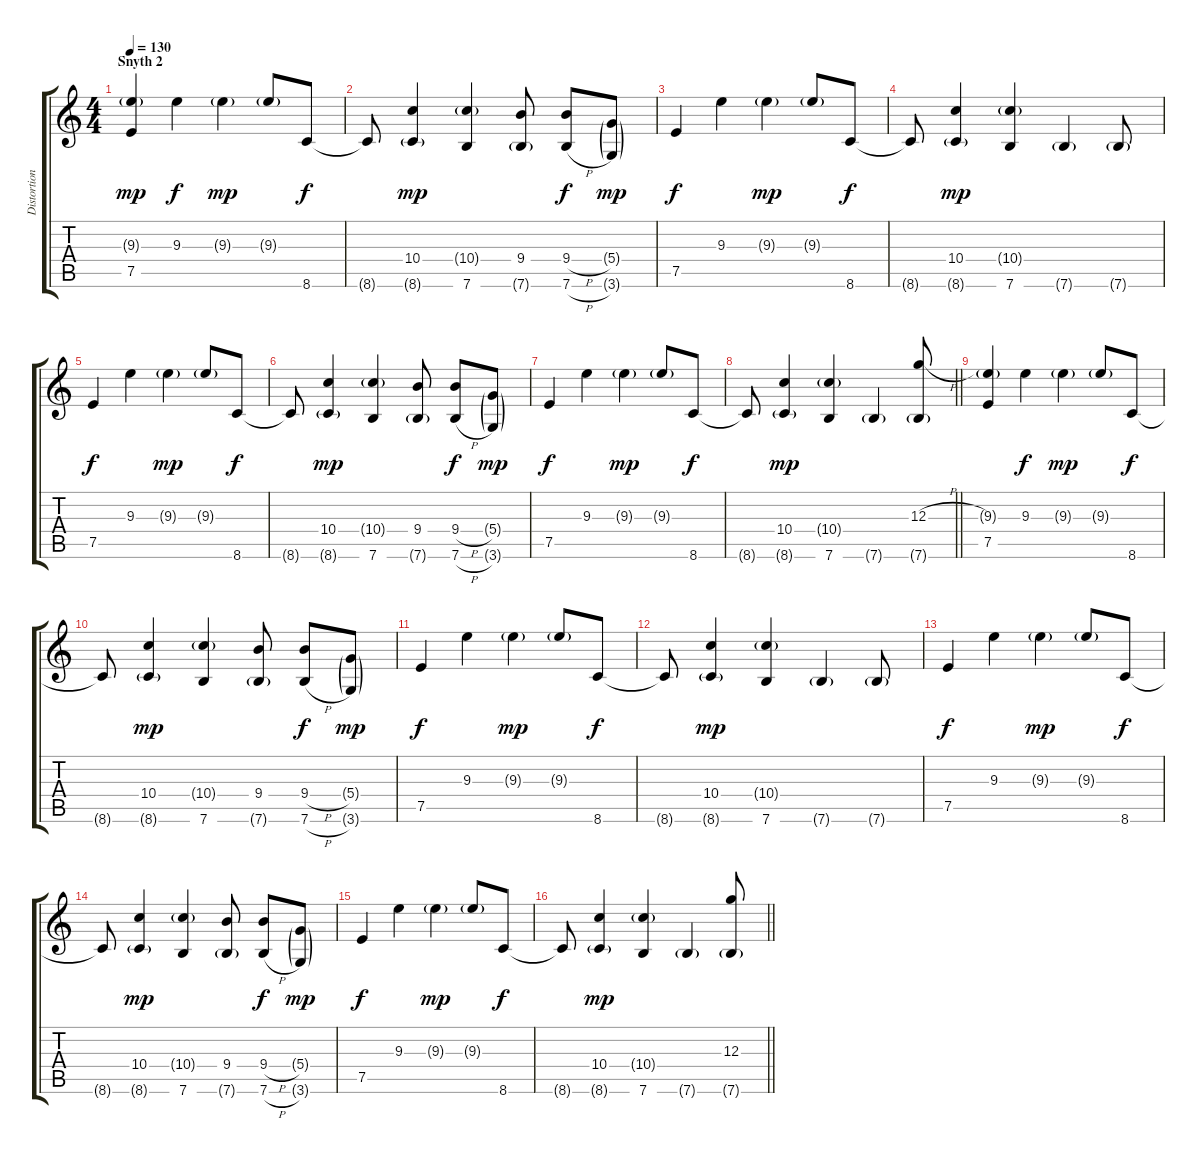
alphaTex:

\track ("Distortion Guitar W/ Echo" "Distortion") {instrument distortionguitar}
\staff {score tabs}
\tuning (E4 B3 G3 D3 A2 E2) {hide}
\ts (4 4)
\section ("" "Snyth 2")
\tempo 130
\clef g2
\ks c
(9.3{g} 7.5).4{dy mp} 9.3.4{dy f} 9.3{g}.4{dy mp} 9.3{g}.8 8.6.8{dy f} |
8.6{t}.8 (10.4 8.6{g}).4{dy mp} (10.4{g} 7.6).4 (9.4 7.6{g}).8 (9.4{h} 7.6{h}).8{dy f} (5.4{g} 3.6{g}).8{dy mp} |
7.5.4{dy f} 9.3.4 9.3{g}.4{dy mp} 9.3{g}.8 8.6.8{dy f} |
8.6{t}.8 (10.4 8.6{g}).4{dy mp} (10.4{g} 7.6).4 7.6{g}.4 7.6{g}.8 |
7.5.4{dy f} 9.3.4 9.3{g}.4{dy mp} 9.3{g}.8 8.6.8{dy f} |
8.6{t}.8 (10.4 8.6{g}).4{dy mp} (10.4{g} 7.6).4 (9.4 7.6{g}).8 (9.4{h} 7.6{h}).8{dy f} (5.4{g} 3.6{g}).8{dy mp} |
7.5.4{dy f} 9.3.4 9.3{g}.4{dy mp} 9.3{g}.8 8.6.8{dy f} |
\barLineRight lightlight
8.6{t}.8 (10.4 8.6{g}).4{dy mp} (10.4{g} 7.6).4 7.6{g}.4 (12.3{h} 7.6{g}).8 |
(9.3{g} 7.5).4 9.3.4{dy f} 9.3{g}.4{dy mp} 9.3{g}.8 8.6.8{dy f} |
8.6{t}.8 (10.4 8.6{g}).4{dy mp} (10.4{g} 7.6).4 (9.4 7.6{g}).8 (9.4{h} 7.6{h}).8{dy f} (5.4{g} 3.6{g}).8{dy mp} |
7.5.4{dy f} 9.3.4 9.3{g}.4{dy mp} 9.3{g}.8 8.6.8{dy f} |
8.6{t}.8 (10.4 8.6{g}).4{dy mp} (10.4{g} 7.6).4 7.6{g}.4 7.6{g}.8 |
7.5.4{dy f} 9.3.4 9.3{g}.4{dy mp} 9.3{g}.8 8.6.8{dy f} |
8.6{t}.8 (10.4 8.6{g}).4{dy mp} (10.4{g} 7.6).4 (9.4 7.6{g}).8 (9.4{h} 7.6{h}).8{dy f} (5.4{g} 3.6{g}).8{dy mp} |
7.5.4{dy f} 9.3.4 9.3{g}.4{dy mp} 9.3{g}.8 8.6.8{dy f} |
\barLineRight lightlight
8.6{t}.8 (10.4 8.6{g}).4{dy mp} (10.4{g} 7.6).4 7.6{g}.4 (12.3{h} 7.6{g}).8
